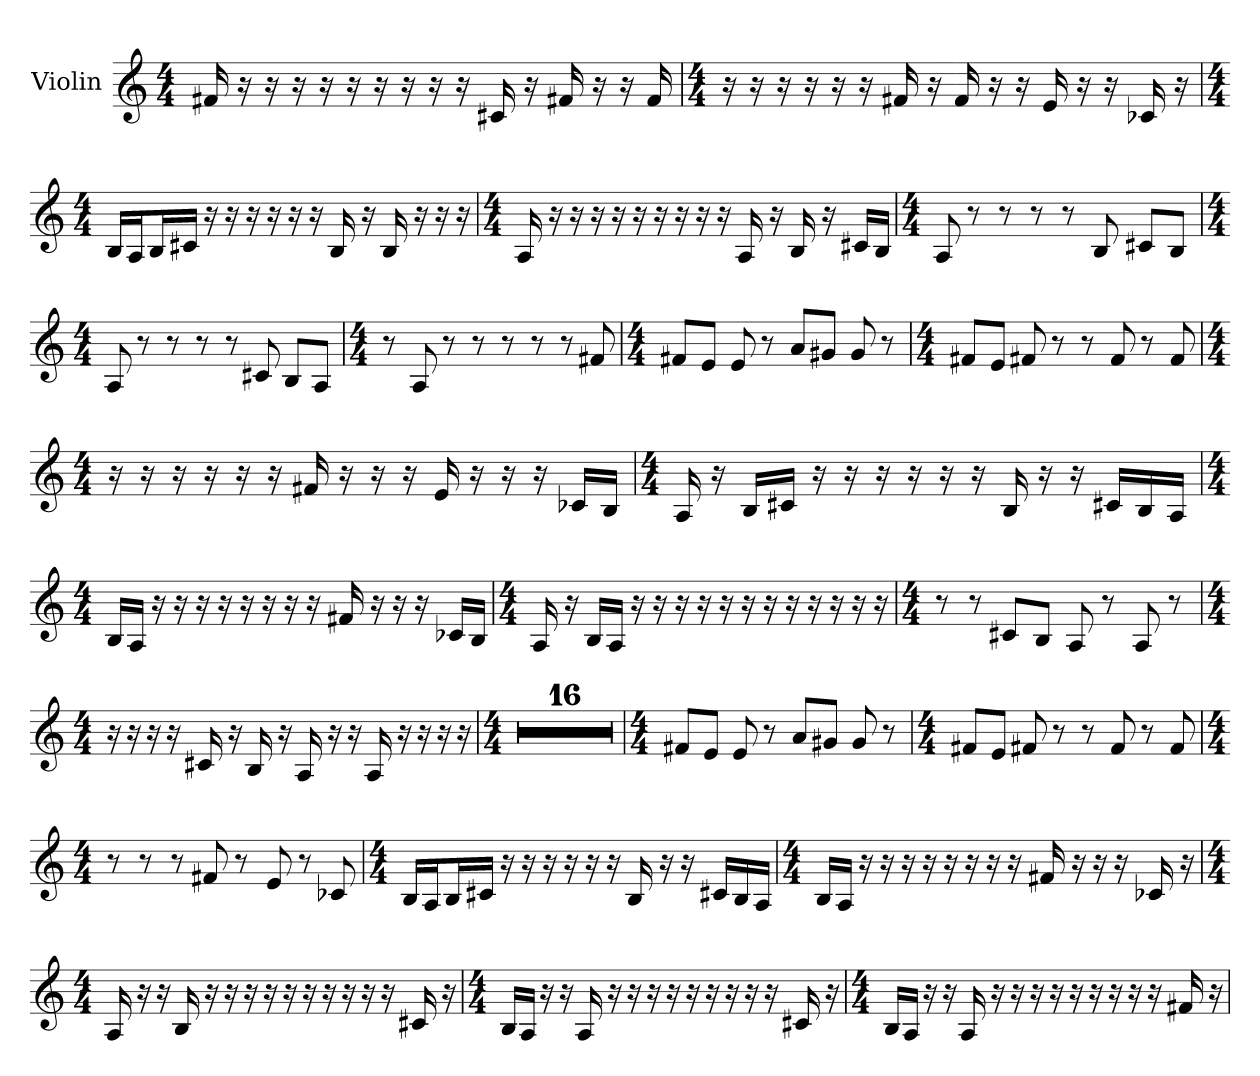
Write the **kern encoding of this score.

**kern
*part1
*staff1
*I"Violin
*I'Vln
*M4/4
=
16f#X
16r
16r
16r
16r
16r
16r
16r
16r
16r
16c#X
16r
16f#X
16r
16r
16f#
=
*M4/4
16r
16r
16r
16r
16r
16r
16f#X
16r
16f#
16r
16r
16e
16r
16r
16c-X
16r
=
*M4/4
16BLL
16AJ
16BL
16c#XJJ
16r
16r
16r
16r
16r
16r
16B
16r
16B
16r
16r
16r
=
*M4/4
16A
16r
16r
16r
16r
16r
16r
16r
16r
16r
16A
16r
16B
16r
16c#XLL
16BJJ
=
*M4/4
8A
8r
8r
8r
8r
8B
8c#XL
8BJ
=
*M4/4
8A
8r
8r
8r
8r
8c#X
8BL
8AJ
=
*M4/4
8r
8A
8r
8r
8r
8r
8r
8f#X
=
*M4/4
8f#XL
8eJ
8e
8r
8aL
8g#XJ
8g#
8r
=
*M4/4
8f#XL
8eJ
8f#X
8r
8r
8f#
8r
8f#
=
*M4/4
16r
16r
16r
16r
16r
16r
16f#X
16r
16r
16r
16e
16r
16r
16r
16c-XLL
16BJJ
=
*M4/4
16A
16r
16BLL
16c#XJJ
16r
16r
16r
16r
16r
16r
16B
16r
16r
16c#XLL
16B
16AJJ
=
*M4/4
16BLL
16AJJ
16r
16r
16r
16r
16r
16r
16r
16r
16f#X
16r
16r
16r
16c-XLL
16BJJ
=
*M4/4
16A
16r
16BLL
16AJJ
16r
16r
16r
16r
16r
16r
16r
16r
16r
16r
16r
16r
=
*M4/4
8r
8r
8c#XL
8BJ
8A
8r
8A
8r
=
*M4/4
16r
16r
16r
16r
16c#X
16r
16B
16r
16A
16r
16r
16A
16r
16r
16r
16r
=
*M4/4
1r
=
*M4/4
1r
=
*M4/4
1r
=
*M4/4
1r
=
*M4/4
1r
=
*M4/4
1r
=
*M4/4
1r
=
*M4/4
1r
=
*M4/4
1r
=
*M4/4
1r
=
*M4/4
1r
=
*M4/4
1r
=
*M4/4
1r
=
*M4/4
1r
=
*M4/4
1r
=
*M4/4
1r
=
*M4/4
8f#XL
8eJ
8e
8r
8aL
8g#XJ
8g#
8r
=
*M4/4
8f#XL
8eJ
8f#X
8r
8r
8f#
8r
8f#
=
*M4/4
8r
8r
8r
8f#X
8r
8e
8r
8c-X
=
*M4/4
16BLL
16AJ
16BL
16c#XJJ
16r
16r
16r
16r
16r
16r
16B
16r
16r
16c#XLL
16B
16AJJ
=
*M4/4
16BLL
16AJJ
16r
16r
16r
16r
16r
16r
16r
16r
16f#X
16r
16r
16r
16c-X
16r
=
*M4/4
16A
16r
16r
16B
16r
16r
16r
16r
16r
16r
16r
16r
16r
16r
16c#X
16r
=
*M4/4
16BLL
16AJJ
16r
16r
16A
16r
16r
16r
16r
16r
16r
16r
16r
16r
16c#X
16r
=
*M4/4
16BLL
16AJJ
16r
16r
16A
16r
16r
16r
16r
16r
16r
16r
16r
16r
16f#X
16r
=
*-
